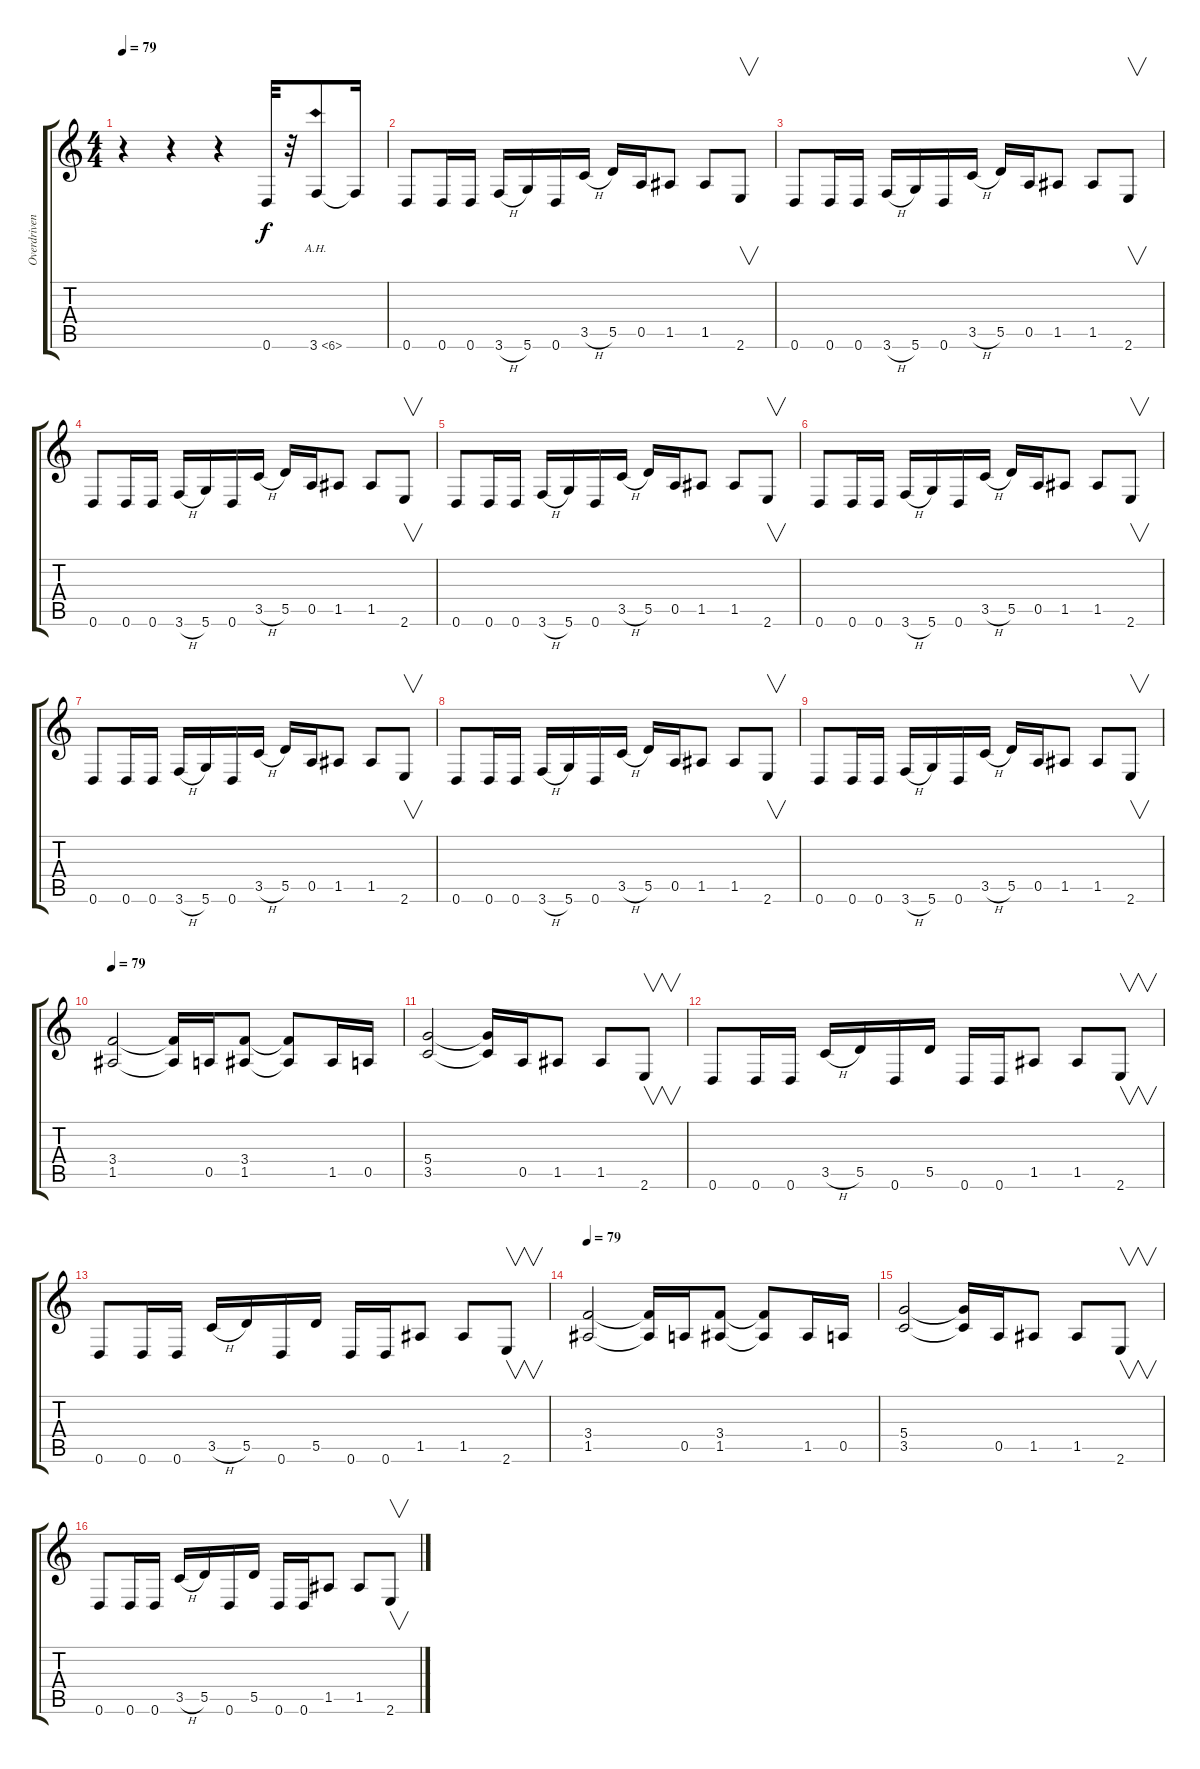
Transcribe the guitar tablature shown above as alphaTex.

\track ("Overdriven Guitar" "Overdriven") {instrument overdrivenguitar}
\staff {score tabs}
\tuning (E4 B3 G3 D3 A2 D2) {hide}
\ts (4 4)
\tempo 79
\clef g2
\ks c
r.4{dy f} r.4 r.4 0.6.32 r.32 3.6{ah 3}.8 3.6{t}.16 |
0.6.8 0.6.16 0.6.16 3.6{h}.16 5.6.16 0.6.16 3.5{h}.16 5.5.16 0.5.16 1.5.8 1.5.8 2.6.8{v} |
0.6.8 0.6.16 0.6.16 3.6{h}.16 5.6.16 0.6.16 3.5{h}.16 5.5.16 0.5.16 1.5.8 1.5.8 2.6.8{v} |
0.6.8 0.6.16 0.6.16 3.6{h}.16 5.6.16 0.6.16 3.5{h}.16 5.5.16 0.5.16 1.5.8 1.5.8 2.6.8{v} |
0.6.8 0.6.16 0.6.16 3.6{h}.16 5.6.16 0.6.16 3.5{h}.16 5.5.16 0.5.16 1.5.8 1.5.8 2.6.8{v} |
0.6.8 0.6.16 0.6.16 3.6{h}.16 5.6.16 0.6.16 3.5{h}.16 5.5.16 0.5.16 1.5.8 1.5.8 2.6.8{v} |
0.6.8 0.6.16 0.6.16 3.6{h}.16 5.6.16 0.6.16 3.5{h}.16 5.5.16 0.5.16 1.5.8 1.5.8 2.6.8{v} |
0.6.8 0.6.16 0.6.16 3.6{h}.16 5.6.16 0.6.16 3.5{h}.16 5.5.16 0.5.16 1.5.8 1.5.8 2.6.8{v} |
0.6.8 0.6.16 0.6.16 3.6{h}.16 5.6.16 0.6.16 3.5{h}.16 5.5.16 0.5.16 1.5.8 1.5.8 2.6.8{v} |
\tempo 79
(3.4 1.5).2 (3.4{t} 1.5{t}).16 0.5.16 (3.4 1.5).8 (3.4{t} 1.5{t}).8 1.5.16 0.5.16 |
(5.4 3.5).2 (5.4{t} 3.5{t}).16 0.5.16 1.5.8 1.5.8 2.6.8{v} |
0.6.8 0.6.16 0.6.16 3.5{h}.16 5.5.16 0.6.16 5.5.16 0.6.16 0.6.16 1.5.8 1.5.8 2.6.8{v} |
0.6.8 0.6.16 0.6.16 3.5{h}.16 5.5.16 0.6.16 5.5.16 0.6.16 0.6.16 1.5.8 1.5.8 2.6.8{v} |
\tempo 79
(3.4 1.5).2 (3.4{t} 1.5{t}).16 0.5.16 (3.4 1.5).8 (3.4{t} 1.5{t}).8 1.5.16 0.5.16 |
(5.4 3.5).2 (5.4{t} 3.5{t}).16 0.5.16 1.5.8 1.5.8 2.6.8{v} |
0.6.8 0.6.16 0.6.16 3.5{h}.16 5.5.16 0.6.16 5.5.16 0.6.16 0.6.16 1.5.8 1.5.8 2.6.8{v}
